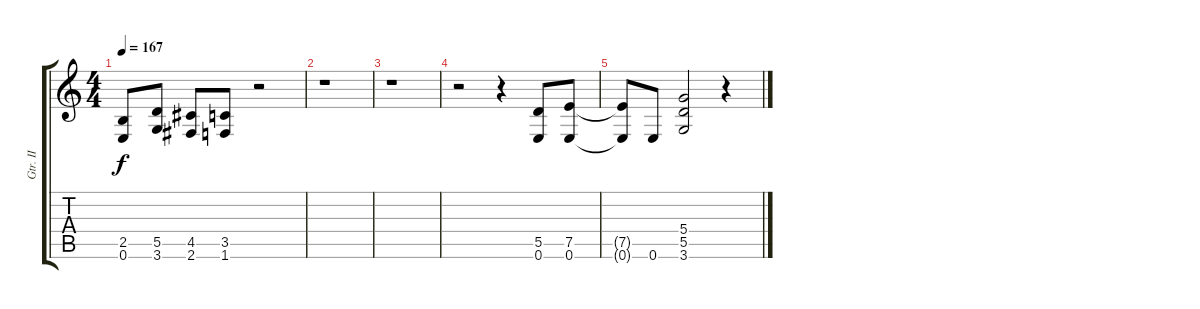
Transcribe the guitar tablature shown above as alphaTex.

\track ("Gtr. II" "Gtr. II") {instrument overdrivenguitar}
\staff {score tabs}
\tuning (E4 B3 G3 D3 A2 E2) {hide}
\ts (4 4)
\tempo 167
\clef g2
\ks c
(2.5 0.6).8{dy f} (5.5 3.6).8 (4.5 2.6).8 (3.5 1.6).8 r.2 |
r.1 |
r.1 |
r.2 r.4 (5.5 0.6).8 (7.5 0.6).8 |
(7.5{t} 0.6{t}).8 0.6.8 (5.4 5.5 3.6).2 r.4
